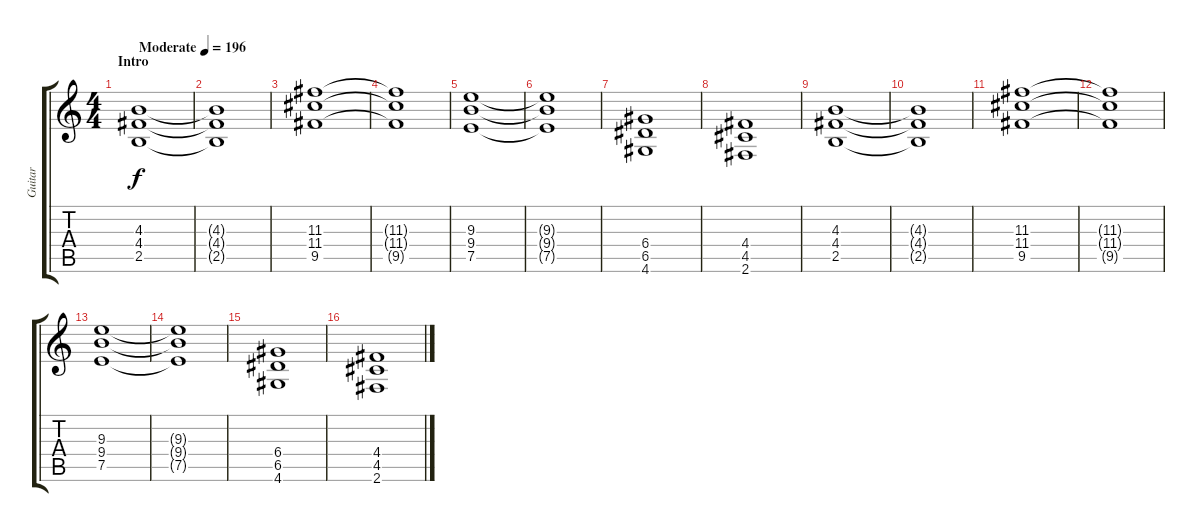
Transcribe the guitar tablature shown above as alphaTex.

\track ("Guitar" "Guitar") {instrument distortionguitar}
\staff {score tabs}
\tuning (E4 B3 G3 D3 A2 E2) {hide}
\ts (4 4)
\section ("" "Intro")
\tempo (196 "Moderate")
\clef g2
\ks c
(4.3 4.4 2.5).1{dy f instrument distortionguitar} |
(4.3{t} 4.4{t} 2.5{t}).1 |
(11.3 11.4 9.5).1 |
(11.3{t} 11.4{t} 9.5{t}).1 |
(9.3 9.4 7.5).1 |
(9.3{t} 9.4{t} 7.5{t}).1 |
(6.4 6.5 4.6).1 |
(4.4 4.5 2.6).1 |
(4.3 4.4 2.5).1 |
(4.3{t} 4.4{t} 2.5{t}).1 |
(11.3 11.4 9.5).1 |
(11.3{t} 11.4{t} 9.5{t}).1 |
(9.3 9.4 7.5).1 |
(9.3{t} 9.4{t} 7.5{t}).1 |
(6.4 6.5 4.6).1 |
(4.4 4.5 2.6).1
